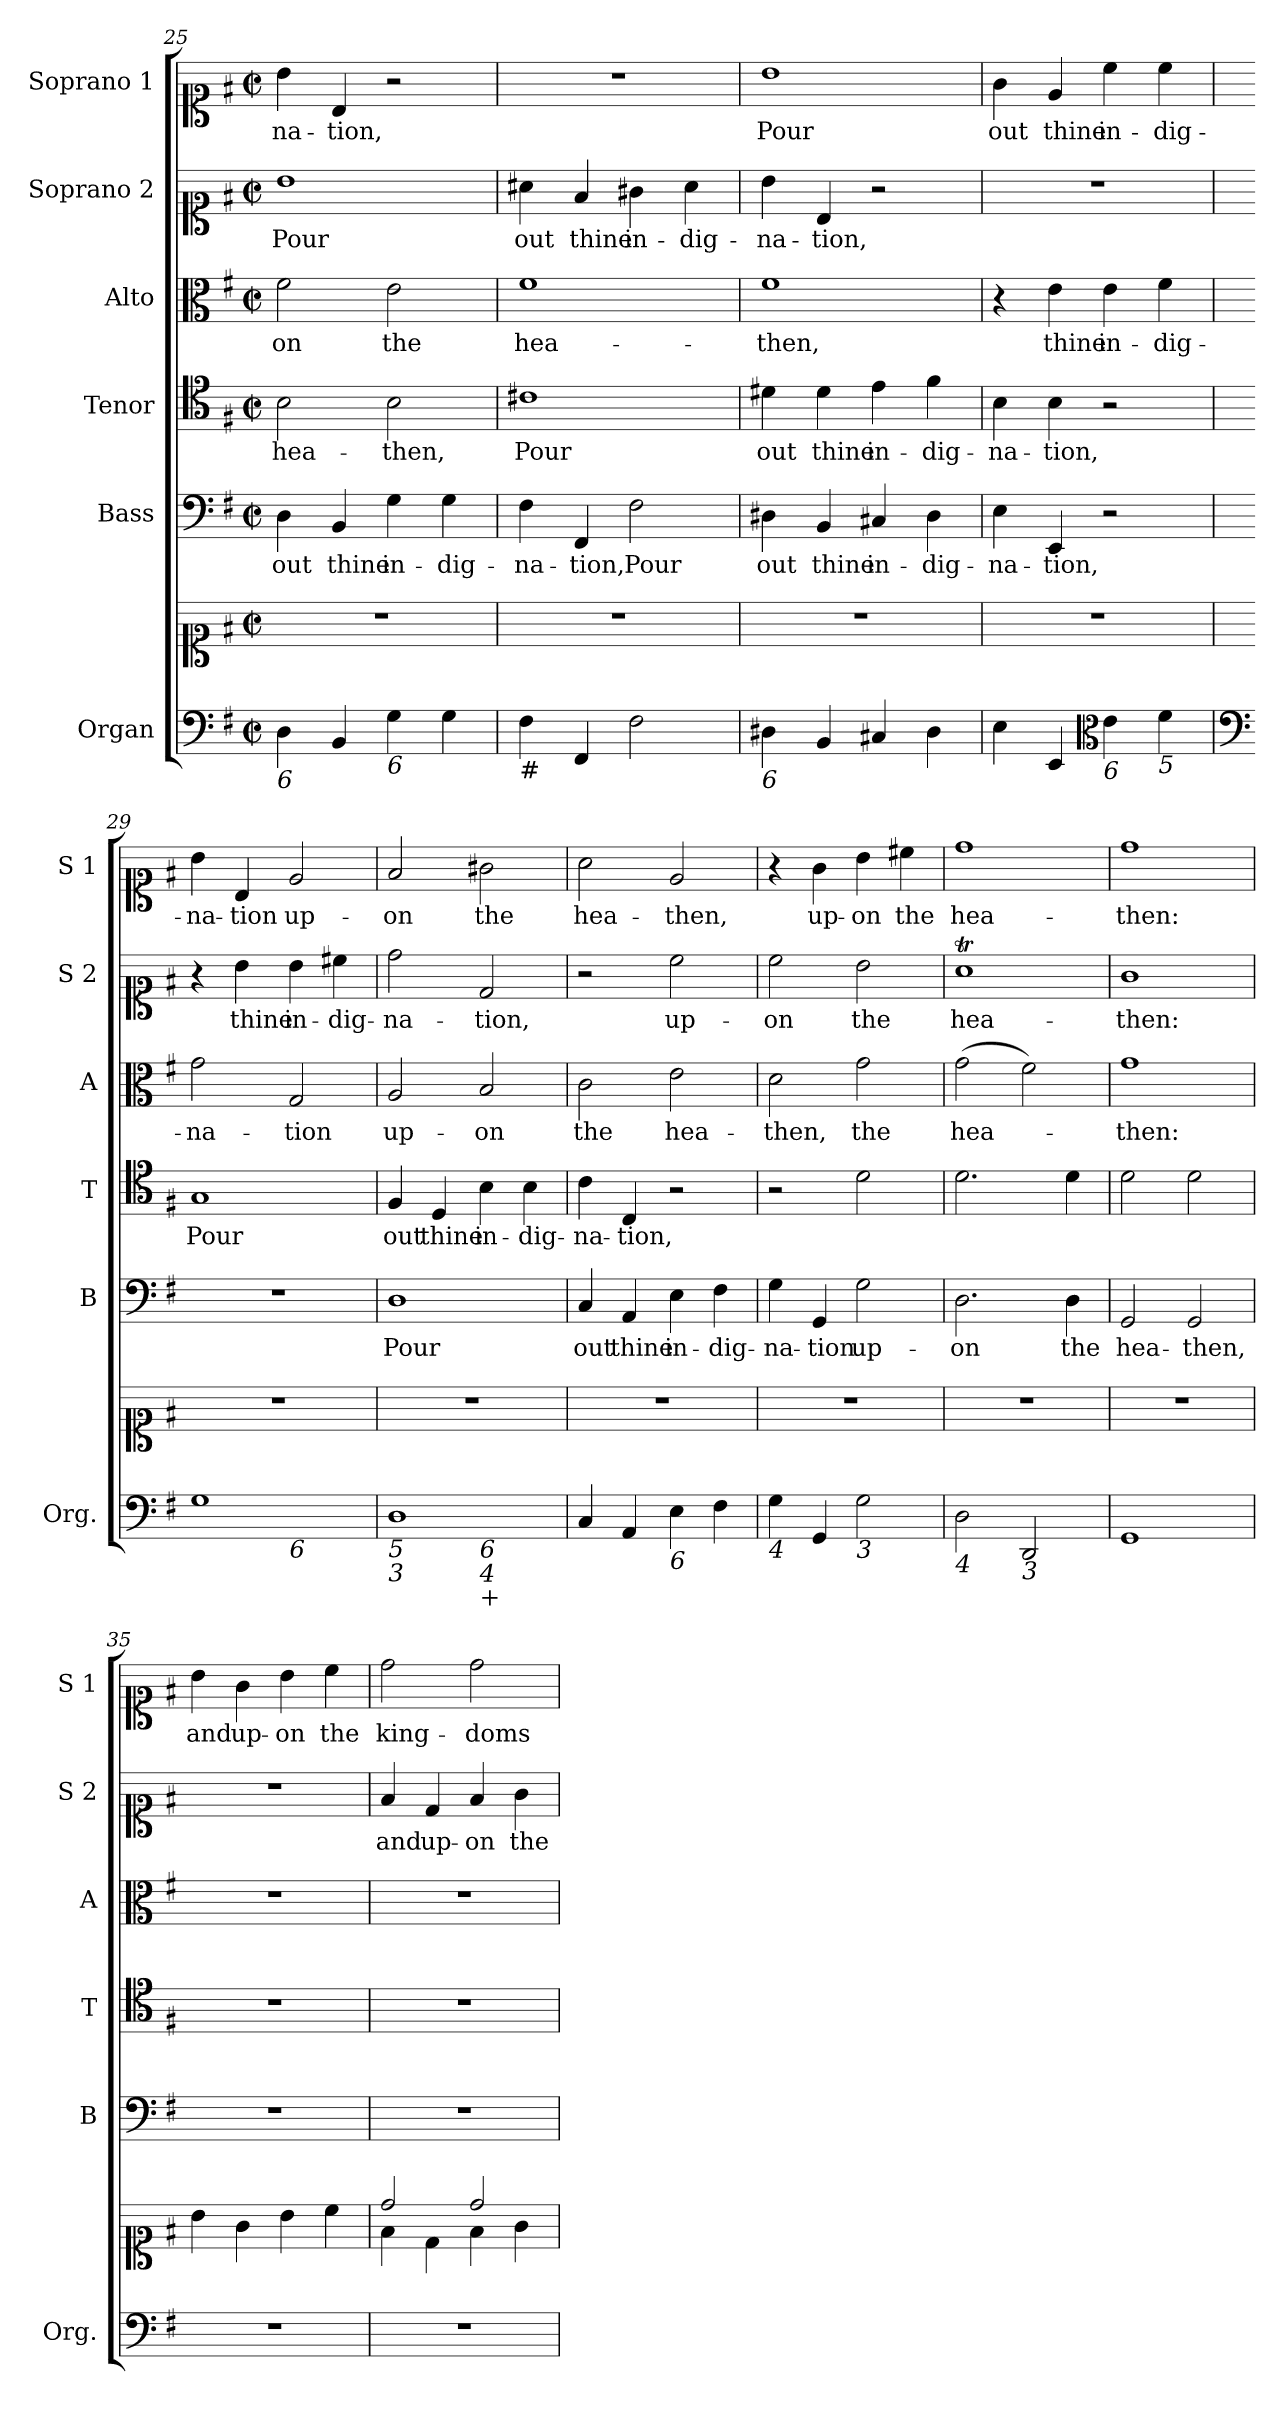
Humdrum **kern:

**kern	**kern	**kern	**text	**kern	**text	**kern	**text	**kern	**text	**kern	**text
*part6	*part6	*part5	*part5	*part4	*part4	*part3	*part3	*part2	*part2	*part1	*part1
*staff7	*staff6	*staff5	*staff5	*staff4	*staff4	*staff3	*staff3	*staff2	*staff2	*staff1	*staff1
*I"Organ	*	*I"Bass	*	*I"Tenor	*	*I"Alto	*	*I"Soprano 2	*	*I"Soprano 1	*
*I'Org.	*	*I'B	*	*I'T	*	*I'A	*	*I'S 2	*	*I'S 1	*
*clefF4	*clefC1	*clefF4	*	*clefC4	*	*clefC3	*	*clefC1	*	*clefC1	*
*k[f#]	*k[f#]	*k[f#]	*	*k[f#]	*	*k[f#]	*	*k[f#]	*	*k[f#]	*
*e:	*e:	*e:	*	*e:	*	*e:	*	*e:	*	*e:	*
*M2/2	*M2/2	*M2/2	*	*M2/2	*	*M2/2	*	*M2/2	*	*M2/2	*
*met(c|)	*met(c|)	*met(c|)	*	*met(c|)	*	*met(c|)	*	*met(c|)	*	*met(c|)	*
=25	=25	=25	=25	=25	=25	=25	=25	=25	=25	=25	=25
!LO:TX:b:i:t=6	!	!	!	!	!	!	!	!	!	!	!
!	!	!	!LO:LY:b	!	!LO:LY:b	!	!LO:LY:b	!	!LO:LY:b	!	!LO:LY:b
4D\	1r	4D\	out	2B\	hea-	2f#\	-on	1b	Pour	4b\	-na-
!	!	!	!LO:LY:b	!	!	!	!	!	!	!	!LO:LY:b
4BB/	.	4BB/	thine	.	.	.	.	.	.	4B/	-tion,
!LO:TX:b:i:t=6	!	!	!	!	!	!	!	!	!	!	!
!	!	!	!LO:LY:b	!	!LO:LY:b	!	!LO:LY:b	!	!	!	!
4G\	.	4G\	in-	2B\	-then,	2e\	the	.	.	2r	.
!	!	!	!LO:LY:b	!	!	!	!	!	!	!	!
4G\	.	4G\	-dig-	.	.	.	.	.	.	.	.
=26	=26	=26	=26	=26	=26	=26	=26	=26	=26	=26	=26
!LO:TX:b:t=#	!	!	!	!	!	!	!	!	!	!	!
!	!	!	!LO:LY:b	!	!LO:LY:b	!	!LO:LY:b	!	!LO:LY:b	!	!
4F#\	1r	4F#\	-na-	1c#X	Pour	1f#	hea-	4a#X\	out	1r	.
!	!	!	!LO:LY:b	!	!	!	!	!	!LO:LY:b	!	!
4FF#/	.	4FF#/	-tion,	.	.	.	.	4f#/	thine	.	.
!	!	!	!LO:LY:b	!	!	!	!	!	!LO:LY:b	!	!
2F#\	.	2F#\	Pour	.	.	.	.	4g#X\	in-	.	.
!	!	!	!	!	!	!	!	!	!LO:LY:b	!	!
.	.	.	.	.	.	.	.	4a#\	-dig-	.	.
=27	=27	=27	=27	=27	=27	=27	=27	=27	=27	=27	=27
!LO:TX:b:i:t=6	!	!	!	!	!	!	!	!	!	!	!
!	!	!	!LO:LY:b	!	!LO:LY:b	!	!LO:LY:b	!	!LO:LY:b	!	!LO:LY:b
4D#X\	1r	4D#X\	out	4d#X\	out	1f#	-then,	4b\	-na-	1b	Pour
!	!	!	!LO:LY:b	!	!LO:LY:b	!	!	!	!LO:LY:b	!	!
4BB/	.	4BB/	thine	4d#\	thine	.	.	4B/	-tion,	.	.
!	!	!	!LO:LY:b	!	!LO:LY:b	!	!	!	!	!	!
4C#X/	.	4C#X/	in-	4e\	in-	.	.	2r	.	.	.
!	!	!	!LO:LY:b	!	!LO:LY:b	!	!	!	!	!	!
4D#\	.	4D#\	-dig-	4f#\	-dig-	.	.	.	.	.	.
=28	=28	=28	=28	=28	=28	=28	=28	=28	=28	=28	=28
!	!	!	!LO:LY:b	!	!LO:LY:b	!	!	!	!	!	!LO:LY:b
4E\	1r	4E\	-na-	4B\	-na-	4r	.	1r	.	4g\	out
!	!	!	!LO:LY:b	!	!LO:LY:b	!	!LO:LY:b	!	!	!	!LO:LY:b
4EE/	.	4EE/	-tion,	4B\	-tion,	4e\	thine	.	.	4e/	thine
*clefC3	*	*	*	*	*	*	*	*	*	*	*
!LO:TX:b:i:t=6	!	!	!	!	!	!	!	!	!	!	!
!	!	!	!	!	!	!	!LO:LY:b	!	!	!	!LO:LY:b
4e\	.	2r	.	2r	.	4e\	in-	.	.	4cc\	in-
!LO:TX:b:i:t=5	!	!	!	!	!	!	!	!	!	!	!
!	!	!	!	!	!	!	!LO:LY:b	!	!	!	!LO:LY:b
4f#\	.	.	.	.	.	4f#\	-dig-	.	.	4cc\	-dig-
!!LO:LB:g=z
=29	=29	=29	=29	=29	=29	=29	=29	=29	=29	=29	=29
*clefF4	*	*	*	*	*	*	*	*	*	*	*
!LO:TX:b:i:t=5	!	!	!	!	!	!	!	!	!	!	!
!	!	!	!	!	!LO:LY:b	!	!LO:LY:b	!	!	!	!LO:LY:b
*^	*	*	*	*	*	*	*	*	*	*	*
1G	2ryy	1r	1r	.	1G	Pour	2g\	-na-	4r	.	4b\	-na-
!	!	!	!	!	!	!	!	!	!	!LO:LY:b	!	!LO:LY:b
.	.	.	.	.	.	.	.	.	4b\	thine	4B/	-tion
!	!LO:TX:b:i:t=6	!	!	!	!	!	!	!	!	!	!	!
!	!	!	!	!	!	!	!	!LO:LY:b	!	!LO:LY:b	!	!LO:LY:b
.	2ryy	.	.	.	.	.	2G/	-tion	4b\	in-	2e/	up-
!	!	!	!	!	!	!	!	!	!	!LO:LY:b	!	!
.	.	.	.	.	.	.	.	.	4cc#X\	-dig-	.	.
=30	=30	=30	=30	=30	=30	=30	=30	=30	=30	=30	=30	=30
!LO:TX:b:i:t=5	!	!	!	!	!	!	!	!	!	!	!	!
!LO:TX:b:i:t=3	!	!	!	!	!	!	!	!	!	!	!	!
!	!	!	!	!LO:LY:b	!	!LO:LY:b	!	!LO:LY:b	!	!LO:LY:b	!	!LO:LY:b
1D	2ryy	1r	1D	Pour	4F#/	out	2A/	up-	2dd\	-na-	2f#/	-on
!	!	!	!	!	!	!LO:LY:b	!	!	!	!	!	!
.	.	.	.	.	4D/	thine	.	.	.	.	.	.
!	!LO:TX:b:i:t=6	!	!	!	!	!	!	!	!	!	!	!
!	!LO:TX:b:i:t=4	!	!	!	!	!	!	!	!	!	!	!
!	!LO:TX:b:t=+	!	!	!	!	!	!	!	!	!	!	!
!	!	!	!	!	!	!LO:LY:b	!	!LO:LY:b	!	!LO:LY:b	!	!LO:LY:b
.	2ryy	.	.	.	4B\	in-	2B/	-on	2d/	-tion,	2g#X\	the
!	!	!	!	!	!	!LO:LY:b	!	!	!	!	!	!
.	.	.	.	.	4B\	-dig-	.	.	.	.	.	.
=31	=31	=31	=31	=31	=31	=31	=31	=31	=31	=31	=31	=31
!LO:TX:b:i:t=6	!	!	!	!	!	!	!	!	!	!	!	!
!	!	!	!	!LO:LY:b	!	!LO:LY:b	!	!LO:LY:b	!	!	!	!LO:LY:b
*v	*v	*	*	*	*	*	*	*	*	*	*	*
4C/	1r	4C/	out	4c\	-na-	2c\	the	2r	.	2a\	hea-
!	!	!	!LO:LY:b	!	!LO:LY:b	!	!	!	!	!	!
4AA/	.	4AA/	thine	4C/	-tion,	.	.	.	.	.	.
!LO:TX:b:i:t=6	!	!	!	!	!	!	!	!	!	!	!
!	!	!	!LO:LY:b	!	!	!	!LO:LY:b	!	!LO:LY:b	!	!LO:LY:b
4E\	.	4E\	in-	2r	.	2e\	hea-	2cc\	up-	2e/	-then,
!	!	!	!LO:LY:b	!	!	!	!	!	!	!	!
4F#\	.	4F#\	-dig-	.	.	.	.	.	.	.	.
=32	=32	=32	=32	=32	=32	=32	=32	=32	=32	=32	=32
!LO:TX:b:i:t=4	!	!	!	!	!	!	!	!	!	!	!
!	!	!	!LO:LY:b	!	!	!	!LO:LY:b	!	!LO:LY:b	!	!
4G\	1r	4G\	-na-	2r	.	2d\	-then,	2cc\	-on	4r	.
!	!	!	!LO:LY:b	!	!	!	!	!	!	!	!LO:LY:b
4GG/	.	4GG/	-tion	.	.	.	.	.	.	4g\	up-
!LO:TX:b:i:t=3	!	!	!	!	!	!	!	!	!	!	!
!	!	!	!LO:LY:b	!	!	!	!LO:LY:b	!	!LO:LY:b	!	!LO:LY:b
2G\	.	2G\	up-	2d\	.	2g\	the	2b\	the	4b\	-on
!	!	!	!	!	!	!	!	!	!	!	!LO:LY:b
.	.	.	.	.	.	.	.	.	.	4cc#X\	the
=33	=33	=33	=33	=33	=33	=33	=33	=33	=33	=33	=33
!LO:TX:b:i:t=4	!	!	!	!	!	!	!	!	!	!	!
!	!	!	!LO:LY:b	!	!	!	!LO:LY:b	!	!LO:LY:b	!	!LO:LY:b
2D\	1r	2.D\	-on	2.d\	.	(>2g\	hea-	1aT	hea-	1dd	hea-
!LO:TX:b:i:t=3	!	!	!	!	!	!	!	!	!	!	!
2DD/	.	.	.	.	.	2f#\)	.	.	.	.	.
!	!	!	!LO:LY:b	!	!	!	!	!	!	!	!
.	.	4D\	the	4d\	.	.	.	.	.	.	.
=34	=34	=34	=34	=34	=34	=34	=34	=34	=34	=34	=34
!	!	!	!LO:LY:b	!	!	!	!LO:LY:b	!	!LO:LY:b	!	!LO:LY:b
1GG	1r	2GG/	hea-	2d\	.	1g	-then:	1g	-then:	1dd	-then:
!	!	!	!LO:LY:b	!	!	!	!	!	!	!	!
.	.	2GG/	-then,	2d\	.	.	.	.	.	.	.
=35	=35	=35	=35	=35	=35	=35	=35	=35	=35	=35	=35
!	!	!	!	!	!	!	!	!	!	!	!LO:LY:b
1r	4b\	1r	.	1r	.	1r	.	1r	.	4b\	and
!	!	!	!	!	!	!	!	!	!	!	!LO:LY:b
.	4g\	.	.	.	.	.	.	.	.	4g\	up-
!	!	!	!	!	!	!	!	!	!	!	!LO:LY:b
.	4b\	.	.	.	.	.	.	.	.	4b\	-on
!	!	!	!	!	!	!	!	!	!	!	!LO:LY:b
.	4cc\	.	.	.	.	.	.	.	.	4cc\	the
!!LO:PB:g=z
=36	=36	=36	=36	=36	=36	=36	=36	=36	=36	=36	=36
*	*^	*	*	*	*	*	*	*	*	*	*
!	!	!	!	!	!	!	!	!	!	!LO:LY:b	!	!LO:LY:b
1r	2dd/	4f#\	1r	.	1r	.	1r	.	4f#/	and	2dd\	king-
!	!	!	!	!	!	!	!	!	!	!LO:LY:b	!	!
.	.	4d\	.	.	.	.	.	.	4d/	up-	.	.
!	!	!	!	!	!	!	!	!	!	!LO:LY:b	!	!LO:LY:b
.	2dd/	4f#\	.	.	.	.	.	.	4f#/	-on	2dd\	-doms
!	!	!	!	!	!	!	!	!	!	!LO:LY:b	!	!
.	.	4g\	.	.	.	.	.	.	4g\	the	.	.
*	*v	*v	*	*	*	*	*	*	*	*	*	*
=	=	=	=	=	=	=	=	=	=	=	=
*-	*-	*-	*-	*-	*-	*-	*-	*-	*-	*-	*-
